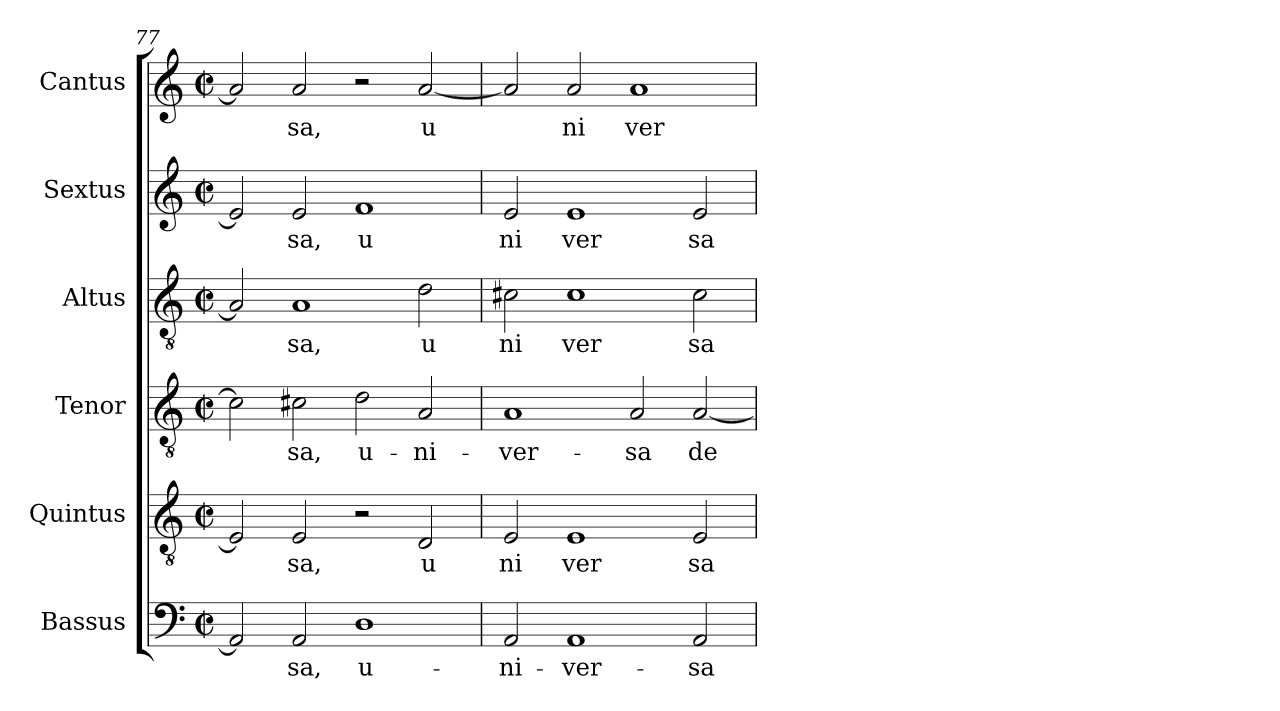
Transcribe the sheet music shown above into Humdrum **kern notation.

**kern	**text	**kern	**text	**kern	**text	**kern	**text	**kern	**text	**kern	**text
*part6	*part6	*part5	*part5	*part4	*part4	*part3	*part3	*part2	*part2	*part1	*part1
*staff6	*staff6	*staff5	*staff5	*staff4	*staff4	*staff3	*staff3	*staff2	*staff2	*staff1	*staff1
*I"Bassus	*	*I"Quintus	*	*I"Tenor	*	*I"Altus	*	*I"Sextus	*	*I"Cantus	*
*clefF4	*	*clefGv2	*	*clefGv2	*	*clefGv2	*	*clefG2	*	*clefG2	*
*	*	*	*	*	*	*k[]	*	*	*	*	*
*	*	*	*	*	*	*C:	*	*	*	*	*
*M2/2	*	*M2/2	*	*M2/2	*	*M2/2	*	*M2/2	*	*M2/2	*
*met(c|)	*	*met(c|)	*	*met(c|)	*	*met(c|)	*	*met(c|)	*	*met(c|)	*
=77	=77	=77	=77	=77	=77	=77	=77	=77	=77	=77	=77
2AA/]	.	2E/]	.	2c#\]	.	2A/]	.	2e/]	.	2a/]	.
!	!LO:LY:b:cj	!	!LO:LY:b:cj	!	!LO:LY:b:cj	!	!LO:LY:b:cj	!	!LO:LY:b:cj	!	!LO:LY:b:cj
2AA/	-sa,	2E/	sa,	2c#X\	-sa,	1A	sa,	2e/	sa,	2a/	sa,
!	!LO:LY:b:cj	!	!	!	!LO:LY:b:cj	!	!	!	!LO:LY:b:cj	!	!
1D	u-	2r	.	2d\	u-	.	.	1f	u	2r	.
!	!	!	!LO:LY:b:cj	!	!LO:LY:b:cj	!	!LO:LY:b:cj	!	!	!	!LO:LY:b:cj
.	.	2D/	u	2A/	-ni-	2d\	u	.	.	[<2a/	u
=78	=78	=78	=78	=78	=78	=78	=78	=78	=78	=78	=78
!	!LO:LY:b:cj	!	!LO:LY:b:cj	!	!LO:LY:b:cj	!	!LO:LY:b:cj	!	!LO:LY:b:cj	!	!
2AA/	-ni-	2E/	ni	1A	-ver-	2c#X\	ni	2e/	ni	2a/]	.
!	!LO:LY:b:cj	!	!LO:LY:b:cj	!	!	!	!LO:LY:b:cj	!	!LO:LY:b:cj	!	!LO:LY:b:cj
1AA	-ver-	1E	ver	.	.	1c#	ver	1e	ver	2a/	ni
!	!	!	!	!	!LO:LY:b:cj	!	!	!	!	!	!LO:LY:b:cj
.	.	.	.	2A/	-sa	.	.	.	.	1a	ver
!	!LO:LY:b:cj	!	!LO:LY:b:cj	!	!LO:LY:b:cj	!	!LO:LY:b:cj	!	!LO:LY:b:cj	!	!
2AA/	-sa	2E/	sa	[>2A/	de-	2c#\	sa	2e/	sa	.	.
=	=	=	=	=	=	=	=	=	=	=	=
*-	*-	*-	*-	*-	*-	*-	*-	*-	*-	*-	*-
